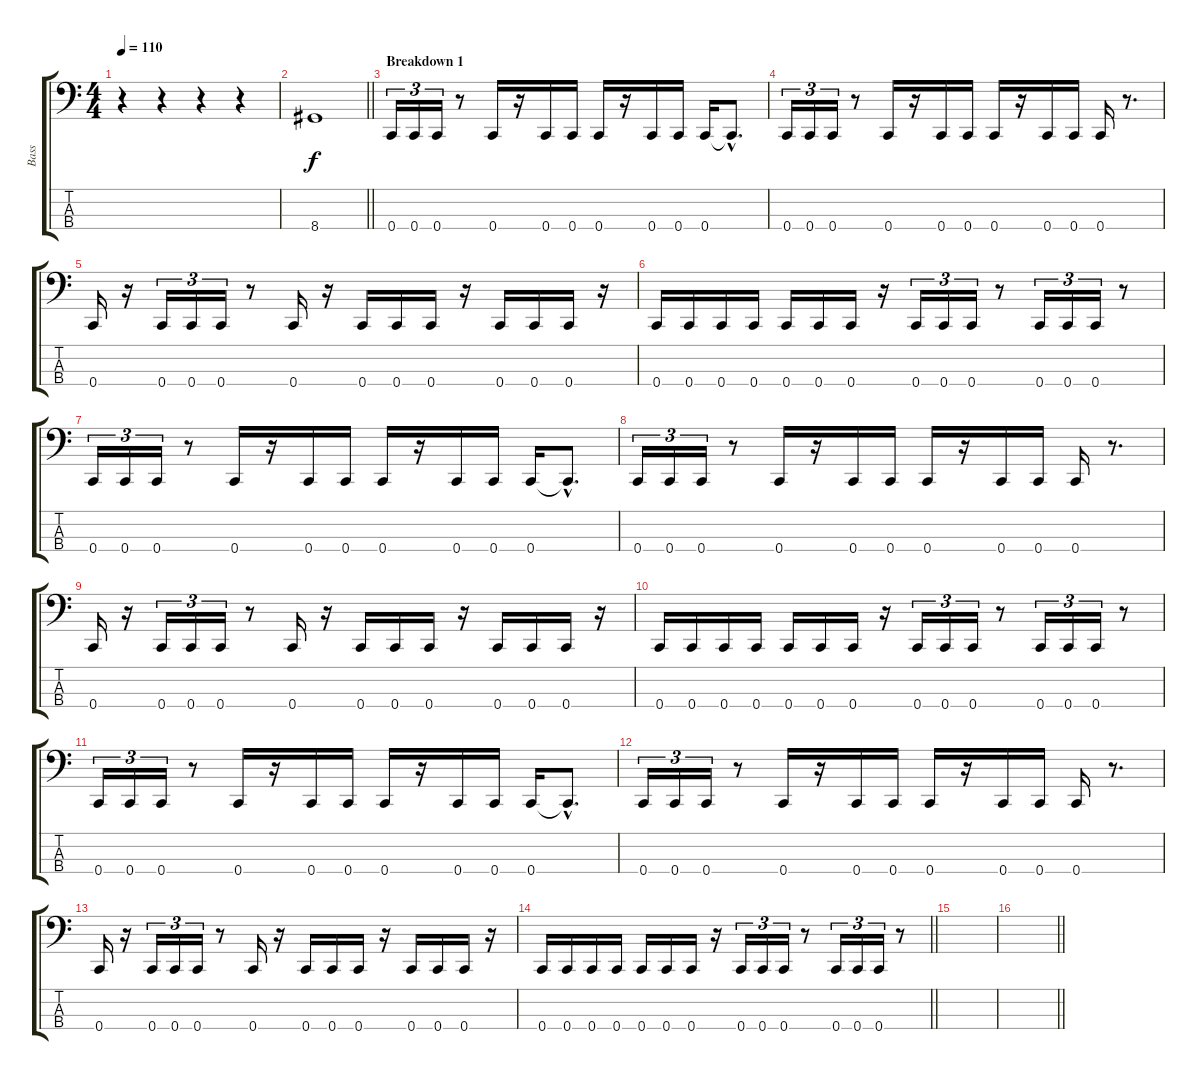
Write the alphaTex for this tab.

\track ("Bass" "Bass") {instrument electricbasspick}
\staff {score tabs}
\tuning (F2 C2 G1 C1) {hide}
\ts (4 4)
\tempo 110
\clef f4
\ks c
r.4{dy f instrument electricbasspick} r.4 r.4 r.4{volume 0} |
\barLineRight lightlight
8.4.1{volume 13} |
\section ("" "Breakdown 1")
0.4.16{tu (3 2)} 0.4.16{tu (3 2)} 0.4.16{tu (3 2)} r.8 0.4.16 r.16 0.4.16 0.4.16 0.4.16 r.16 0.4.16 0.4.16 0.4.16 0.4{hac t}.8{d} |
0.4.16{tu (3 2)} 0.4.16{tu (3 2)} 0.4.16{tu (3 2)} r.8 0.4.16 r.16 0.4.16 0.4.16 0.4.16 r.16 0.4.16 0.4.16 0.4.16 r.8{d} |
0.4.16 r.16 0.4.16{tu (3 2)} 0.4.16{tu (3 2)} 0.4.16{tu (3 2)} r.8 0.4.16 r.16 0.4.16 0.4.16 0.4.16 r.16 0.4.16 0.4.16 0.4.16 r.16 |
0.4.16 0.4.16 0.4.16 0.4.16 0.4.16 0.4.16 0.4.16 r.16 0.4.16{tu (3 2)} 0.4.16{tu (3 2)} 0.4.16{tu (3 2)} r.8 0.4.16{tu (3 2)} 0.4.16{tu (3 2)} 0.4.16{tu (3 2)} r.8 |
0.4.16{tu (3 2)} 0.4.16{tu (3 2)} 0.4.16{tu (3 2)} r.8 0.4.16 r.16 0.4.16 0.4.16 0.4.16 r.16 0.4.16 0.4.16 0.4.16 0.4{hac t}.8{d} |
0.4.16{tu (3 2)} 0.4.16{tu (3 2)} 0.4.16{tu (3 2)} r.8 0.4.16 r.16 0.4.16 0.4.16 0.4.16 r.16 0.4.16 0.4.16 0.4.16 r.8{d} |
0.4.16 r.16 0.4.16{tu (3 2)} 0.4.16{tu (3 2)} 0.4.16{tu (3 2)} r.8 0.4.16 r.16 0.4.16 0.4.16 0.4.16 r.16 0.4.16 0.4.16 0.4.16 r.16 |
0.4.16 0.4.16 0.4.16 0.4.16 0.4.16 0.4.16 0.4.16 r.16 0.4.16{tu (3 2)} 0.4.16{tu (3 2)} 0.4.16{tu (3 2)} r.8 0.4.16{tu (3 2)} 0.4.16{tu (3 2)} 0.4.16{tu (3 2)} r.8 |
0.4.16{tu (3 2)} 0.4.16{tu (3 2)} 0.4.16{tu (3 2)} r.8 0.4.16 r.16 0.4.16 0.4.16 0.4.16 r.16 0.4.16 0.4.16 0.4.16 0.4{hac t}.8{d} |
0.4.16{tu (3 2)} 0.4.16{tu (3 2)} 0.4.16{tu (3 2)} r.8 0.4.16 r.16 0.4.16 0.4.16 0.4.16 r.16 0.4.16 0.4.16 0.4.16 r.8{d} |
0.4.16 r.16 0.4.16{tu (3 2)} 0.4.16{tu (3 2)} 0.4.16{tu (3 2)} r.8 0.4.16 r.16 0.4.16 0.4.16 0.4.16 r.16 0.4.16 0.4.16 0.4.16 r.16 |
\barLineRight lightlight
0.4.16 0.4.16 0.4.16 0.4.16 0.4.16 0.4.16 0.4.16 r.16 0.4.16{tu (3 2)} 0.4.16{tu (3 2)} 0.4.16{tu (3 2)} r.8 0.4.16{tu (3 2)} 0.4.16{tu (3 2)} 0.4.16{tu (3 2)} r.8 |
|
\barLineRight lightlight
